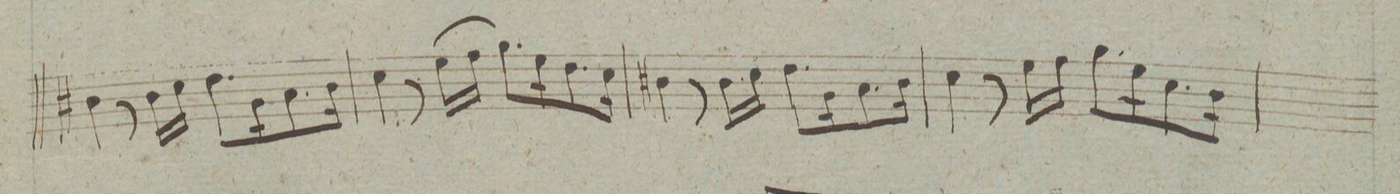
**kern	**dynam
*I"Viola	*
*clefC3	*
*k[]	*
*met(c|)	*
*M2/2	*
4c#X\	.
8r	.
16c#\LL	.
16d\JJ	.
8.e\L	.
16A\K	.
8.B\	.
16c#\Jk	.
=50	=50
4d\	.
8r	.
(16f\LL	.
16g\JJ	.
8.a\L)	.
16f\K	.
8.e\	.
16d\Jk	.
=51	=51
4c#X\	.
8r	.
16c#\LL	.
16d\JJ	.
8.e\L	.
16A\K	.
8.B\	.
16c#\Jk	.
=52	=52
4d\	.
8r	.
16f\LL	.
16g\JJ	.
8.a\L	.
16f\K	.
8.d\	.
16c\Jk	.
=53	=53
*-	*-
